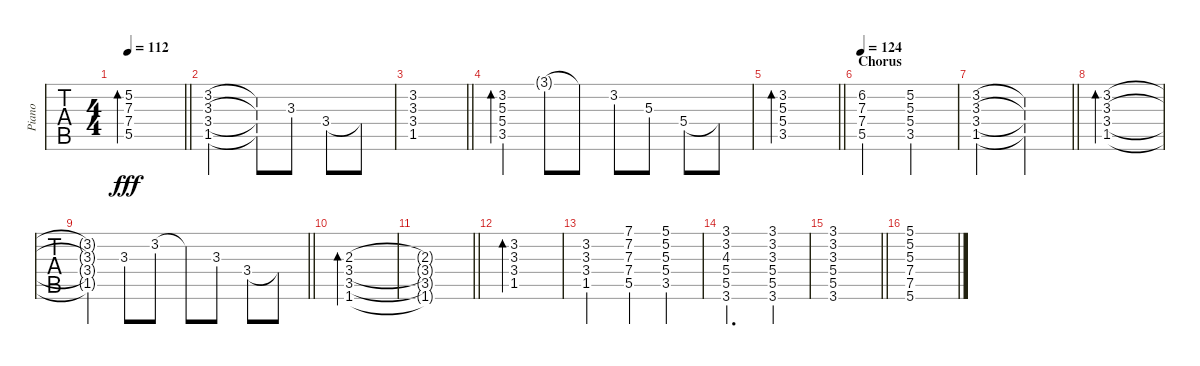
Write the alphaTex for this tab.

\track ("Piano" "Piano") {instrument electricgrandpiano}
\staff {tabs}
\tuning (E4 B3 G3 D3 A2 E2) {hide}
\ts (4 4)
\tempo 112
\clef g2
\barLineRight lightlight
\ks c
(5.2 7.3 7.4 5.5).1{bd 240 dy fff} |
(3.2 3.3 3.4 1.5).2 (3.2{t} 3.3{t} 3.4{t} 1.5{t}).8 3.3.8 3.4.8 3.4{t}.8 |
\barLineRight lightlight
(3.2 3.3 3.4 1.5).1 |
(3.2 5.3 5.4 3.5).4{bd 240} 3.1{g}.8 3.1{t}.8 3.2.8 5.3.8 5.4.8 5.4{t}.8 |
\barLineRight lightlight
(3.2 5.3 5.4 3.5).1{bd 240} |
\section ("" "Chorus")
\tempo 124
(6.2 7.3 7.4 5.5).2 (5.2 5.3 5.4 3.5).2 |
\barLineRight lightlight
(3.2 3.3 3.4 1.5).2 (3.2{t} 3.3{t} 3.4{t} 1.5{t}).2 |
(3.2 3.3 3.4 1.5).1{bd 240} |
\barLineRight lightlight
(3.2{t} 3.3{t} 3.4{t} 1.5{t}).4 3.3.8 3.2.8 3.2{t}.8 3.3.8 3.4.8 3.4{t}.8 |
(2.3 3.4 3.5 1.6).1{bd 240} |
\barLineRight lightlight
(2.3{t} 3.4{t} 3.5{t} 1.6{t}).1 |
(3.2 3.3 3.4 1.5).1{bd 240} |
(3.2 3.3 3.4 1.5).2 (7.1 7.2 7.3 7.4 5.5).4 (5.1 5.2 5.3 5.4 3.5).4 |
(3.1 3.2 4.3 5.4 5.5 3.6).2{d} (3.1 3.2 3.3 5.4 5.5 3.6).4 |
\barLineRight lightlight
(3.1 3.2 3.3 5.4 5.5 3.6).1 |
(5.1 5.2 5.3 7.4 7.5 5.6).1
